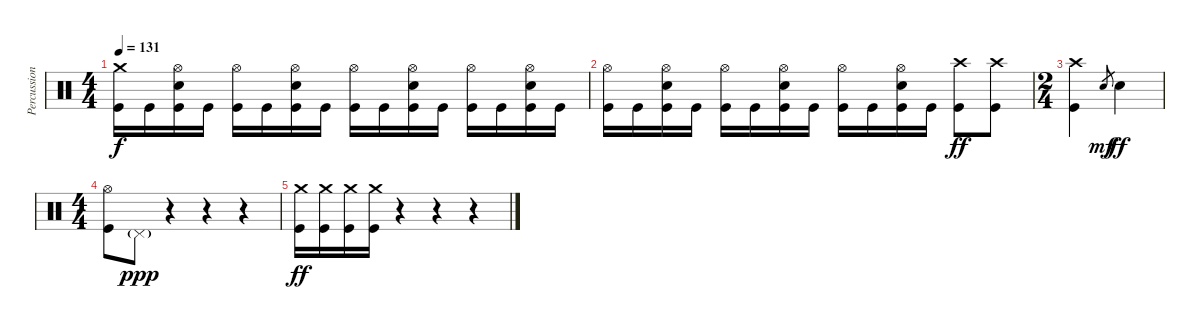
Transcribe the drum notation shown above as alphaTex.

\track ("Percussion" "Percussion") {instrument percussion}
\staff {score}
\articulation defaults
\ts (4 4)
\tempo 131
\clef neutral
\ks c
("Crash medium (hit)" "Kick (hit)").16{dy f} "Kick (hit)".16 ("Hi-Hat (open)" "Electric Snare (hit)" "Kick (hit)").16 "Kick (hit)".16 ("Hi-Hat (open)" "Kick (hit)").16 "Kick (hit)".16 ("Hi-Hat (open)" "Electric Snare (hit)" "Kick (hit)").16 "Kick (hit)".16 ("Hi-Hat (open)" "Kick (hit)").16 "Kick (hit)".16 ("Hi-Hat (open)" "Electric Snare (hit)" "Kick (hit)").16 "Kick (hit)".16 ("Hi-Hat (open)" "Kick (hit)").16 "Kick (hit)".16 ("Hi-Hat (open)" "Electric Snare (hit)" "Kick (hit)").16 "Kick (hit)".16 |
("Hi-Hat (open)" "Kick (hit)").16 "Kick (hit)".16 ("Hi-Hat (open)" "Electric Snare (hit)" "Kick (hit)").16 "Kick (hit)".16 ("Hi-Hat (open)" "Kick (hit)").16 "Kick (hit)".16 ("Hi-Hat (open)" "Electric Snare (hit)" "Kick (hit)").16 "Kick (hit)".16 ("Hi-Hat (open)" "Kick (hit)").16 "Kick (hit)".16 ("Hi-Hat (open)" "Electric Snare (hit)" "Kick (hit)").16 "Kick (hit)".16 ("Crash high (hit)" "Kick (hit)").8{dy ff} ("Crash high (hit)" "Kick (hit)").8 |
\ts (2 4)
("Crash high (hit)" "Kick (hit)").4 "Electric Snare (hit)".8{gr dy mf} "Electric Snare (hit)".4{dy ff} |
\ts (4 4)
("Hi-Hat (open)" "Kick (hit)").8 "Pedal Hi-Hat (hit)"{g}.8{dy ppp} r.4 r.4 r.4 |
("Crash medium (hit)" "Kick (hit)").16{dy ff} ("Crash medium (hit)" "Kick (hit)").16 ("Crash medium (hit)" "Kick (hit)").16 ("Crash medium (hit)" "Kick (hit)").16 r.4 r.4 r.4
